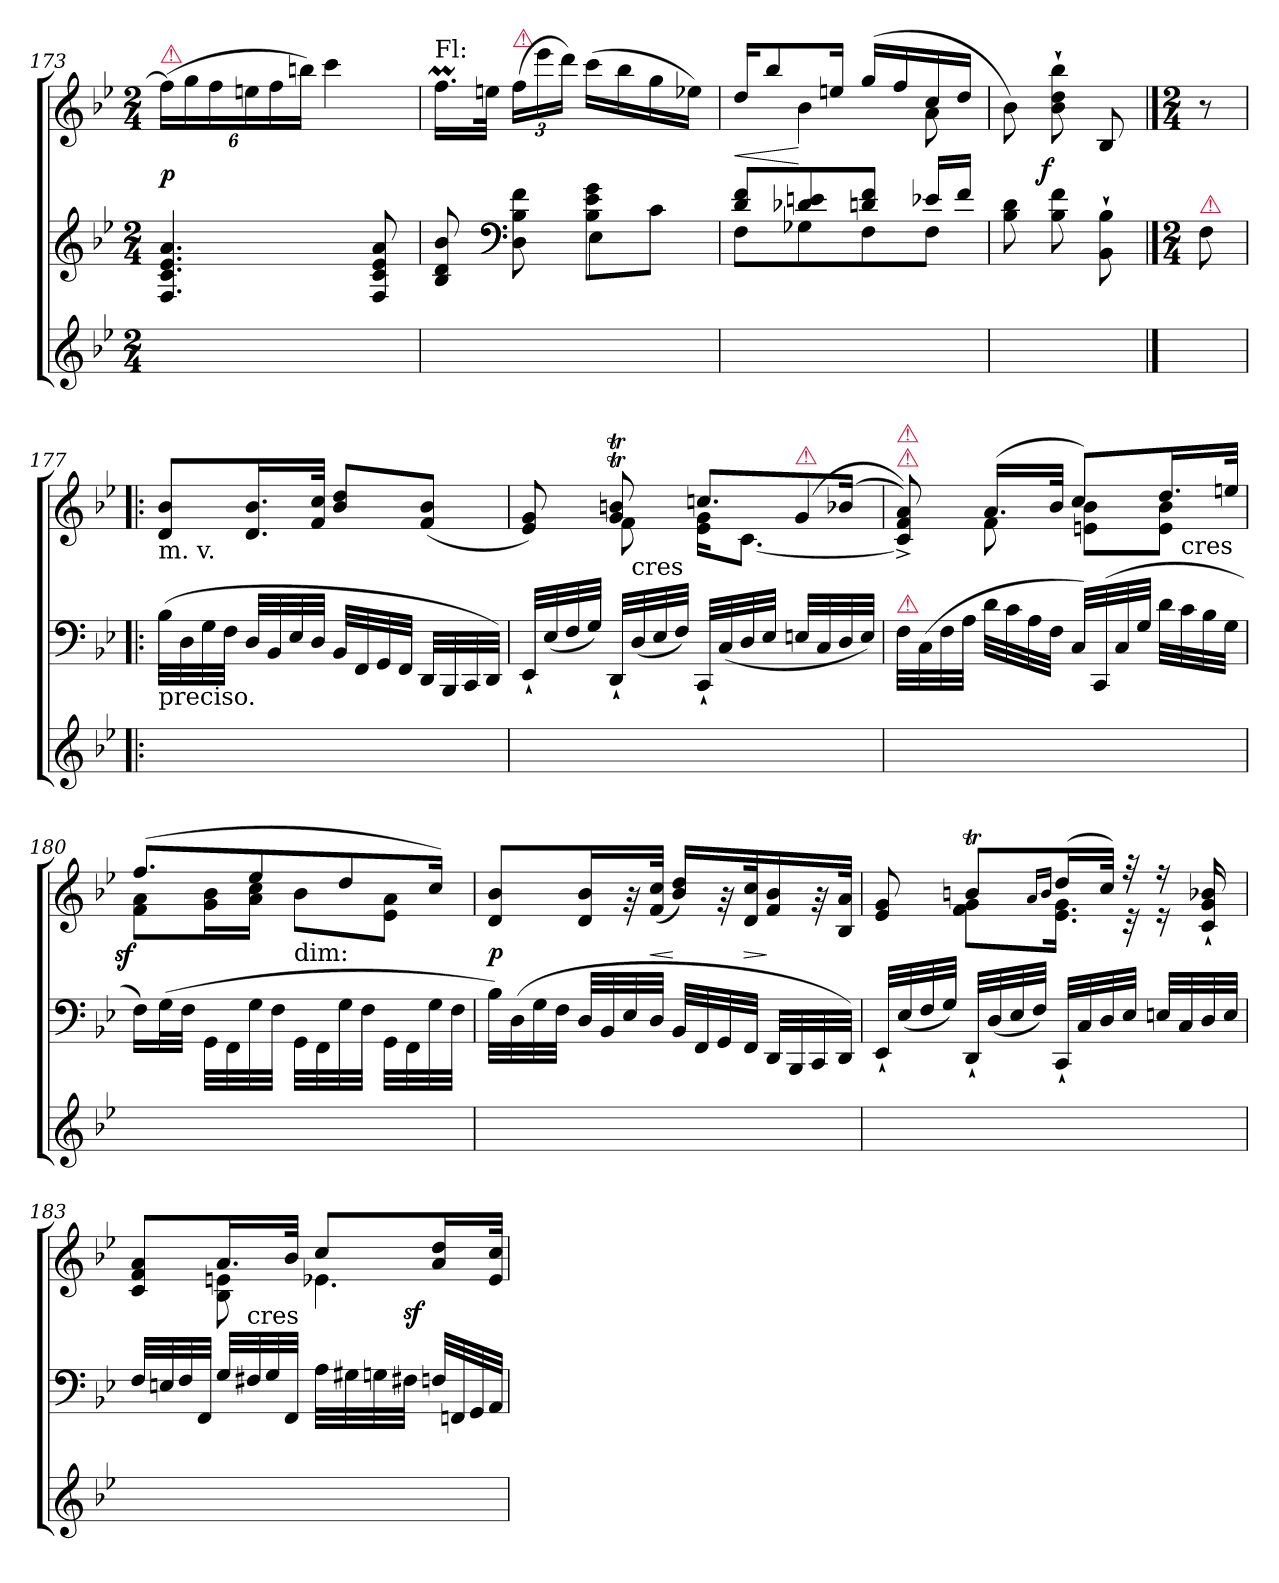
**kern	**kern	**kern	**dynam
*part2	*part1	*part1	*part1
*staff3	*staff2	*staff1	*staff1/2
*clefG2	*clefG2	*clefG2	*
*k[b-e-]	*k[b-e-]	*k[b-e-]	*
*M2/4	*M2/4	*M2/4	*
=173	=173	=173	=173
!	!	!LO:TX:a:color=crimson:t=⚠	!
2ryy	4.F! 4.c! 4.e-! 4.a!	(>24ff!\LL]	p
.	.	24gg!\	.
.	.	24ff!\	.
.	.	24een!\	.
.	.	24ff!\	.
.	.	24bbn!\JJ)	.
.	.	4ccc!	.
.	8F! 8c! 8e-! 8a!	.	.
=174	=174	=174	=174
*	*^	*	*
!	!	!	!LO:TX:a:t=Fl&colon;	!
2ryy	8B-! 8d! 8b-!	8ryy	16.ffM!\LL	.
.	.	.	32een!\JJk	.
*	*clefF4	*	*	*
!	!	!	!LO:TX:a:color=crimson:t=⚠	!
.	8ryy	8D! 8B-! 8f!	(24ff!\LL	.
.	.	.	24eee-!\	.
.	.	.	24ddd!\JJ)	.
.	8B-!\ 8e-!\ 8g!\L	4E-!	(>16ccc!\LL	.
.	.	.	16bb-!\	.
.	8c!\J	.	16gg!\	.
.	.	.	16ee-X!\JJ)	.
=175	=175	=175	=175	=175
*	*	*	*^	*
2ryy	8d! 8f!L	8F!\L	16dd!KL	8ryy	<
.	.	.	8bb-!	.	.
.	8d-X! 8en!	8G-X!\	.	4b-!	[
.	.	.	16een!Jk	.	.
.	8dn! 8f!J	8F!\	(16gg!LL	.	.
.	.	.	16ff!	.	.
.	16e-X!LL	8F!\J	16cc!	8a!	.
.	16f!JJ	.	16dd!JJ	.	.
*	*v	*v	*	*	*
*	*	*v	*v	*
=176	=176	=176	=176
4.ryy	8B-! 8d!	8b-!)	.
!	!	!	!LO:DY:rj
.	8B-! 8f!	8b-!` 8dd!` 8bb-!`	f
.	8BB-!` 8B-!`	8B-!	.
==	==	==	==
*	*M2/4	*M2/4	*
*	*	*MM63	*
!	!LO:TX:a:color=crimson:t=⚠	!	!
8ryy	8F	8r	.
=177!|:	=177!|:	=177!|:	=177!|:
!	!	!LO:TX:b:t=m. v.	!
!	!LO:TX:b:t=preciso.	!	!
2ryy	(>32B-LLL	8d 8b-L	.
.	32D	.	.
.	32G	.	.
.	32FJJJ	.	.
.	32DLLL	16.d 16.b-L	.
.	32BB-	.	.
.	32E-	.	.
.	32DJJJ	32f 32ccJJk	.
.	32BB-LLL	8b- 8ddL	.
.	32FF	.	.
.	32GG	.	.
.	32FFJJJ	.	.
.	32DDLLL	(<8f 8b-J	.
.	32BBB-	.	.
.	32CC	.	.
.	32DDJJJ)	.	.
=178	=178	=178	=178
*	*	*^	*
*	*	*	*^	*
*	*	*	*	*^	*
2ryy	32EE-`LLL	8e- 8g)	8ryy	4.ryy	8ryy	.
.	(<32E-	.	.	.	.	.
.	32F	.	.	.	.	.
.	32GJJJ)	.	.	.	.	.
.	32DD`LLL	8gT 8bnT	8f	.	32ryy	.
!	!	!	!	!	!LO:TX:c:t=cres	!
.	(<32D	.	.	.	4ryy	.
.	32E-	.	.	.	.	.
.	32FJJJ)	.	.	.	.	.
.	32CC`LLL	8.ccL	16e- 16gKL	.	.	.
.	(<32C	.	.	.	.	.
.	32D	.	[8.cJ	.	.	.
.	32E-JJJ	.	.	.	.	.
!	!	!	!	!LO:TX:a:color=crimson:t=⚠	!	!
!	!	!	!	!LO:N:vis=4	!	!
.	32En/LLL	.	.	(<8g	.	.
.	32C/	.	.	.	16.ryy	.
.	32D/	(16b-XJk	.	.	.	.
.	32E/JJJ)	.	.	.	.	.
=179	=179	=179	=179	=179	=179	=179
!	!	!LO:TX:a:color=crimson:t=⚠	!	!	!	!
!	!	!LO:TX:a:color=crimson:t=⚠	!	!	!	!
!	!LO:TX:a:color=crimson:t=⚠	!	!	!	!	!
!	!	!	!	!	!	!LO:DY:rj
*	*	*	*	*v	*v	*
2ryy	32FLLL	8c]^ 8f^ 8a^))	8ryy	4ryy	sf sf
.	(>32C	.	.	.	.
.	32F	.	.	.	.
.	32AJJJ	.	.	.	.
.	32dLLL	(16.aLL	8f	.	.
.	32c	.	.	.	.
.	32A	.	.	.	.
.	32FJJJ	32b-JJk	.	.	.
.	32CLLL)	8ccL)	8en 8b-L	8ryy	.
.	(>32CC	.	.	.	.
.	32C	.	.	.	.
.	32GJJJ	.	.	.	.
.	32dLLL	16.ddL	8e 8b-J	32ryy	.
!	!	!	!	!LO:TX:c:t=cres	!
.	32c	.	.	16.ryy	.
.	32B-	.	.	.	.
.	32GJJJ	32eenJJk	.	.	.
=180	=180	=180	=180	=180	=180
!	!	!	!	!	!LO:DY:rj
*	*	*	*v	*v	*
2ryy	16FLL)	(>8.ffL	8f 8aL	sf
.	(32GL	.	.	.
.	32FJJJ	.	.	.
.	32GG\LLL	.	16g 16b-L	.
.	32FF\	.	.	.
.	32G\	8ee-	16a 16ccJJ	.
.	32F\JJJ	.	.	.
!	!	!	!LO:TX:c:t=dim&colon;	!
.	32GG\LLL	.	8b-L	.
.	32FF\	.	.	.
.	32G\	8dd	.	.
.	32F\JJJ	.	.	.
.	32GG\LLL	.	8e- 8aJ	.
.	32FF\	.	.	.
.	32G\	16ccJk)	.	.
.	32F\JJJ	.	.	.
*	*	*v	*v	*
=181	=181	=181	=181
2ryy	32B-LLL)	8d 8b-L	p
.	(>32D	.	.
.	32G	.	.
.	32FJJJ	.	.
.	32DLLL	16d 16b-L	.
.	32BB-	.	.
.	32E-	32rg	.
.	32DJJJ	(<32f 32ccJJk	<
.	32BB-LLL	16b- 16ddLL)	[
.	32FF	.	.
.	32GG	32rg	.
.	32FFJJJ	32d 32ccK	>
.	32DDLLL	16f 16b-	]
.	32BBB-	.	.
.	32CC	32rg	.
.	32DDJJJ)	32B- 32aJJk	.
=182	=182	=182	=182
*	*	*^	*
2ryy	32EE-`LLL	8e- 8g	8ryy	.
.	(<32E-	.	.	.
.	32F	.	.	.
.	32GJJJ)	.	.	.
.	32DD`LLL	8bntL	8f 8gL	.
.	(<32D	.	.	.
.	32E-	.	.	.
.	32FJJJ)	.	.	.
.	.	16qqa/LL	.	.
.	.	16qqb/JJ	.	.
.	32CC`LLL	(<16ddL	16.e- 16.gJk	.
.	32C	.	.	.
.	32D	32ccJJk)	.	.
.	32E-JJJ	32r	32r	.
.	32En/LLL	16r	16r	.
.	32C/	.	.	.
.	32D/	16c`< 16g`< 16b-X`<	16ryy	.
.	32E/JJJ	.	.	.
=183	=183	=183	=183	=183
*	*	*^	*^	*
2ryy	32F/LLL	8c 8f 8aL	8ryy	4ryy	8ryy	.
.	32En/	.	.	.	.	.
.	32F/	.	.	.	.	.
.	32FF/JJJ	.	.	.	.	.
.	32G/LLL	16.aL	8B- 8en	.	32ryy	.
!	!	!	!	!	!LO:TX:c:t=cres	!
.	32F#X/	.	.	.	4ryy	.
.	32G/	.	.	.	.	.
.	32FF/JJJ	32b-JJk	.	.	.	.
!	!	!	!LO:N:vis=4.	!	!	!
.	32ALLL	8ccL	4e-X	16.ryy	.	.
.	32G#X	.	.	.	.	.
.	32Gn	.	.	.	.	.
.	32F#XJJJ	.	.	8ryy	.	sf
!	!	!LO:N:vis=16	!	!	!	!
.	32FnLLL	16.a 16.ddL	.	.	.	.
.	32FFn	.	.	.	16.ryy	.
.	32GG	.	.	.	.	.
.	32AAJJJ	32e- 32ccJJk	.	32ryy	.	.
*	*	*v	*v	*v	*v	*
=	=	=	=
*-	*-	*-	*-
